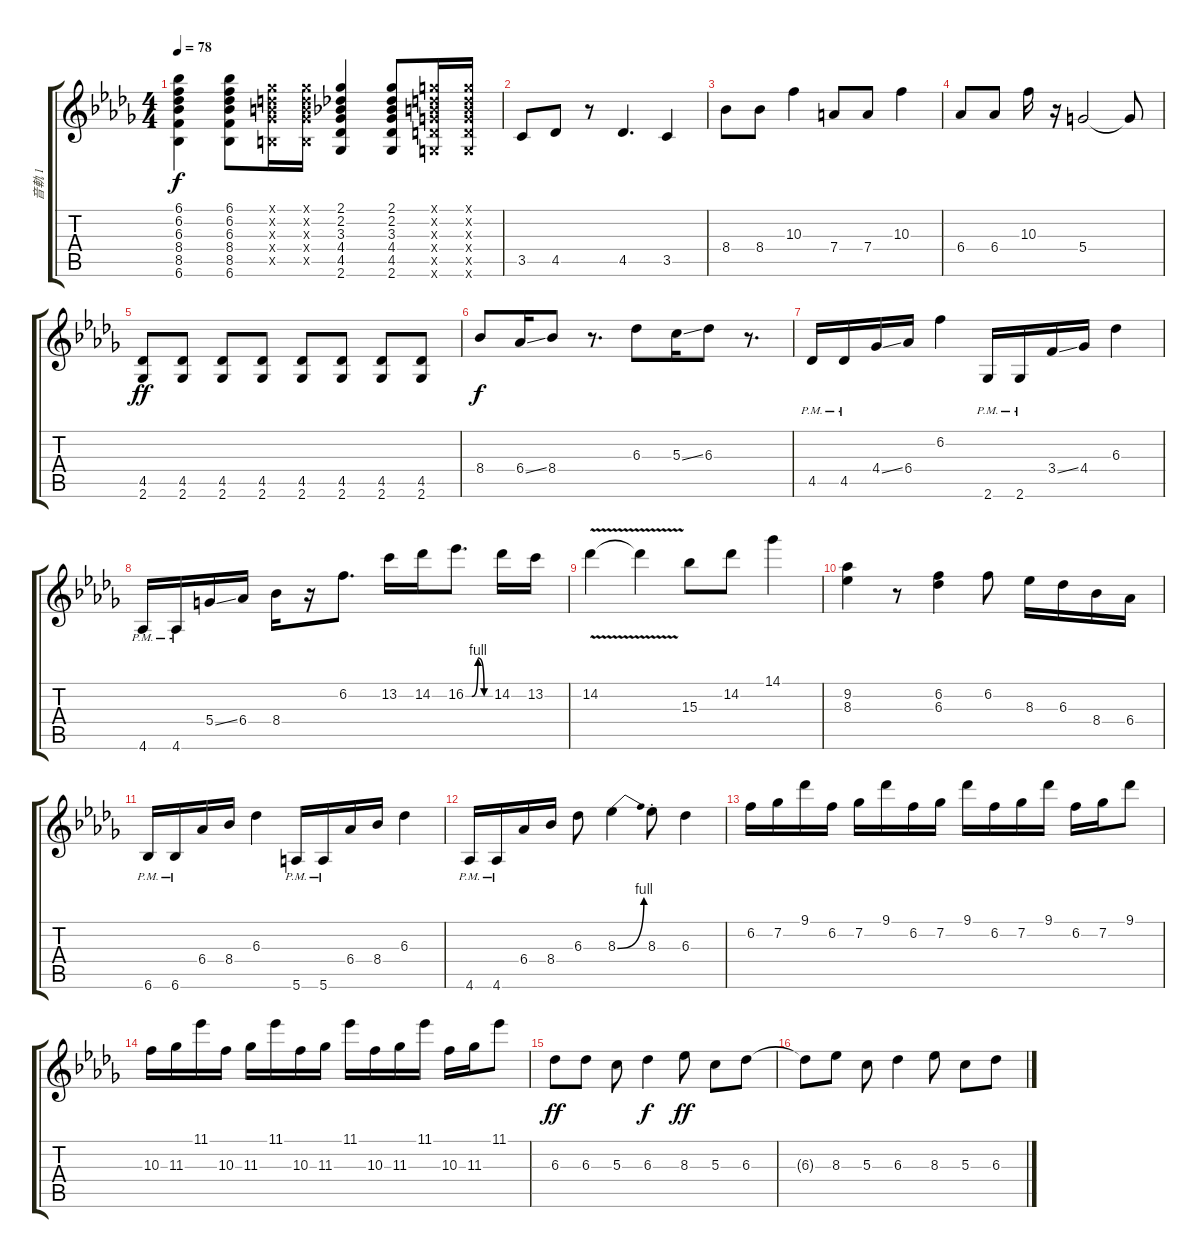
\track ("音軌 1" "音軌 1") {instrument electricguitarjazz}
\staff {score tabs}
\tuning (E4 B3 G3 D3 A2 E2) {hide}
\ts (4 4)
\tempo 78
\clef g2
\ks db
(6.1 6.2 6.3 8.4 8.5 6.6).4{dy f} (6.1 6.2 6.3 8.4 8.5 6.6).8 (2.1{x} 3.2{x} 4.3{x} 4.4{x} 2.5{x}).16 (2.1{x} 3.2{x} 4.3{x} 4.4{x} 2.5{x}).16 (2.1 2.2 3.3 4.4 4.5 2.6).4 (2.1 2.2 3.3 4.4 4.5 2.6).8 (3.1{x} 3.2{x} 4.3{x} 5.4{x} 5.5{x} 3.6{x}).16 (3.1{x} 3.2{x} 4.3{x} 5.4{x} 5.5{x} 3.6{x}).16 |
3.5.8{instrument overdrivenguitar} 4.5.8 r.8 4.5.4{d} 3.5.4 |
8.4.8 8.4.8 10.3.4 7.4.8 7.4.8 10.3.4 |
6.4.8 6.4.8 10.3.16 r.16 5.4.2 5.4{t}.8 |
(4.5 2.6).8{dy ff} (4.5 2.6).8 (4.5 2.6).8 (4.5 2.6).8 (4.5 2.6).8 (4.5 2.6).8 (4.5 2.6).8 (4.5 2.6).8 |
8.4.8{dy f} 6.4{ss}.16 8.4.8 r.8{d} 6.3.8 5.3{ss}.16 6.3.8 r.8{d} |
4.5{pm}.16 4.5{pm}.16 4.4{ss}.16 6.4.16 6.2.4 2.6{pm}.16 2.6{pm}.16 3.4{ss}.16 4.4.16 6.3.4 |
4.6{pm}.16 4.6{pm}.16 5.4{ss}.16 6.4.16 8.4.16 r.16 6.2.8{d} 13.2.16 14.2.16 16.2{be (custom 0 0 15 0 30 4 45 0 60 0)}.8{d} 14.2.16 13.2.16 |
14.2{v}.4 14.2{t}.4 15.3.8 14.2.8 14.1.4 |
(9.2 8.3).4 r.8 (6.2 6.3).4 6.2.8 8.3.16 6.3.16 8.4.16 6.4.16 |
6.6{pm}.16 6.6{pm}.16 6.4.16 8.4.16 6.3.4 5.6{pm}.16 5.6{pm}.16 6.4.16 8.4.16 6.3.4 |
4.6{pm}.16 4.6{pm}.16 6.4.16 8.4.16 6.3.8 8.3{be (bend 0 0 60 4)}.4 8.3{st}.8 6.3.4 |
6.2.16 7.2.16 9.1.16 6.2.16 7.2.16 9.1.16 6.2.16 7.2.16 9.1.16 6.2.16 7.2.16 9.1.16 6.2.16 7.2.16 9.1.8 |
10.3.16 11.3.16 11.1.16 10.3.16 11.3.16 11.1.16 10.3.16 11.3.16 11.1.16 10.3.16 11.3.16 11.1.16 10.3.16 11.3.16 11.1.8 |
6.3.8{dy ff balance 8} 6.3.8 5.3.8 6.3.4{dy f} 8.3.8{dy ff} 5.3.8 6.3.8 |
6.3{t}.8 8.3.8 5.3.8 6.3.4 8.3.8 5.3.8 6.3.8
